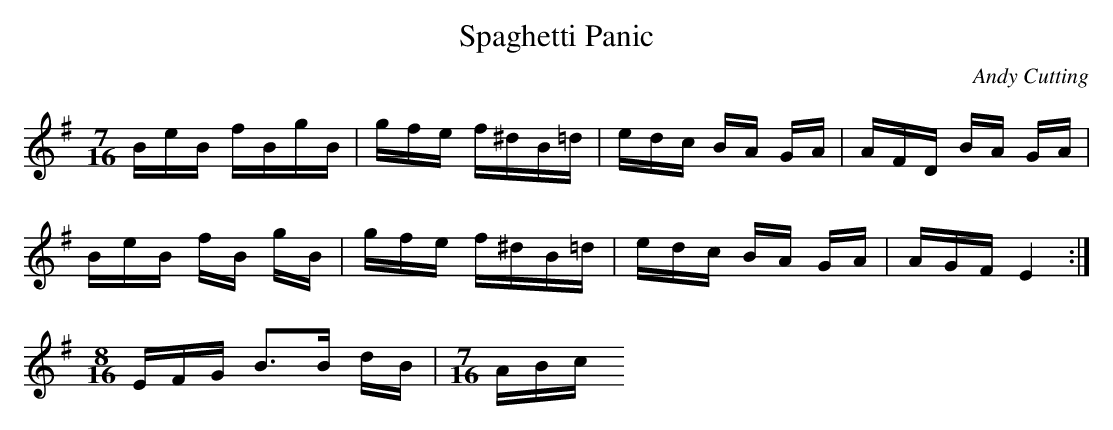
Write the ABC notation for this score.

X:1
T:Spaghetti Panic
C:Andy Cutting
M:7/16
L:1/16
K:G
BeB fBgB | gfe f^dB=d | edc BA GA | AFD BA GA |
BeB fB gB | gfe f^dB=d | edc BA GA | AGF E4 :|
M:8/16
EFG B2>B2 dB| [M:7/16] ABc
